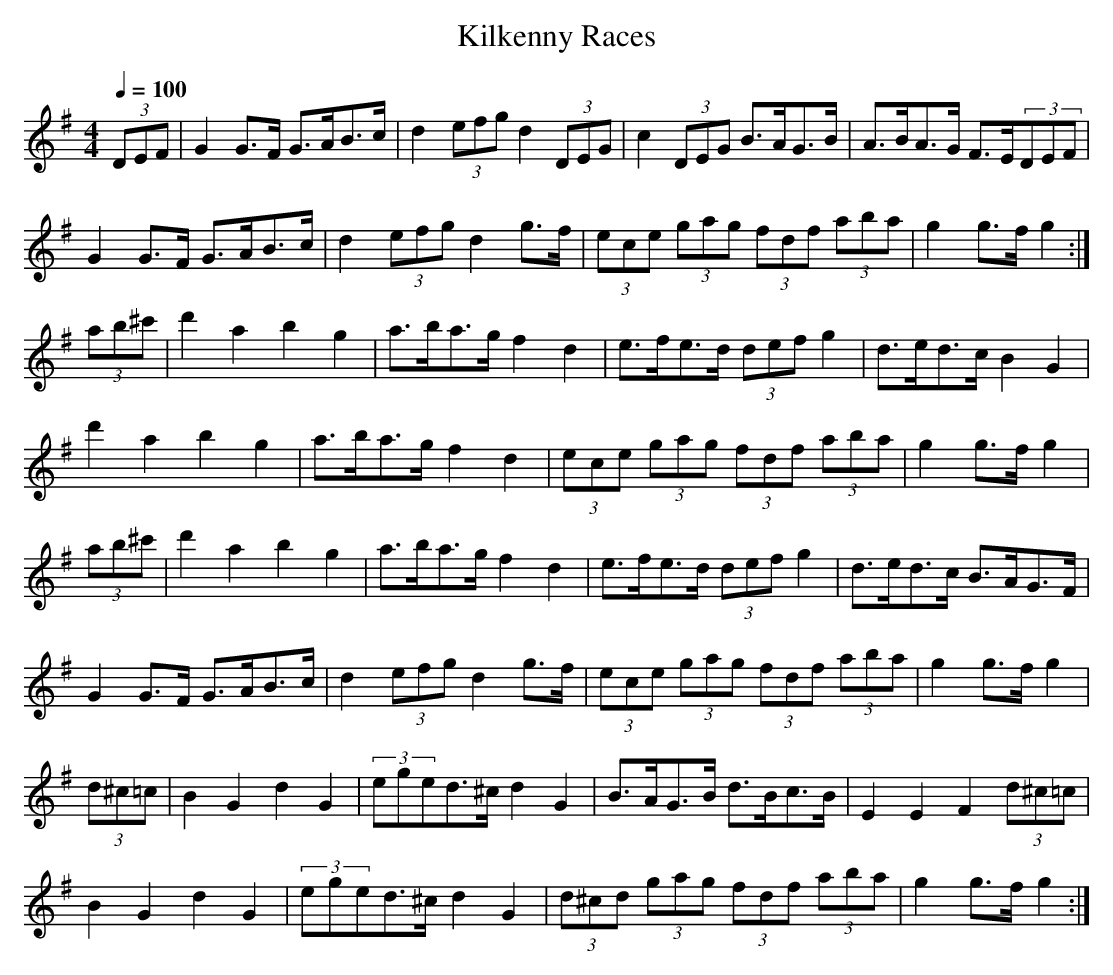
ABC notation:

X:1
T:Kilkenny Races
M:4/4
L:1/8
Q:1/4=100
K:G
(3DEF|G2G>F G>AB>c|d2(3efg d2(3DEG|c2(3DEG B>AG>B|A>BA>G F>E(3DEF|
G2G>F G>AB>c|d2(3efg d2g>f|(3ece (3gag (3fdf (3aba|g2g>fg2:|
(3ab^c'|d'2a2 b2g2|a>ba>g f2d2|e>fe>d (3defg2|d>ed>c B2G2|
d'2a2 b2g2|a>ba>g f2d2|(3ece (3gag (3fdf (3aba|g2g>fg2|
(3ab^c'|d'2a2 b2g2|a>ba>g f2d2|e>fe>d (3defg2|d>ed>c B>AG>F|
G2G>F G>AB>c|d2(3efg d2g>f|(3ece (3gag (3fdf (3aba|g2g>fg2|
(3d^c=c|B2G2 d2G2|(3eged>^c d2G2|B>AG>B d>Bc>B|E2E2 F2(3d^c=c|
B2G2 d2G2|(3eged>^c d2G2|(3d^cd (3gag (3fdf (3aba|g2g>fg2:|
